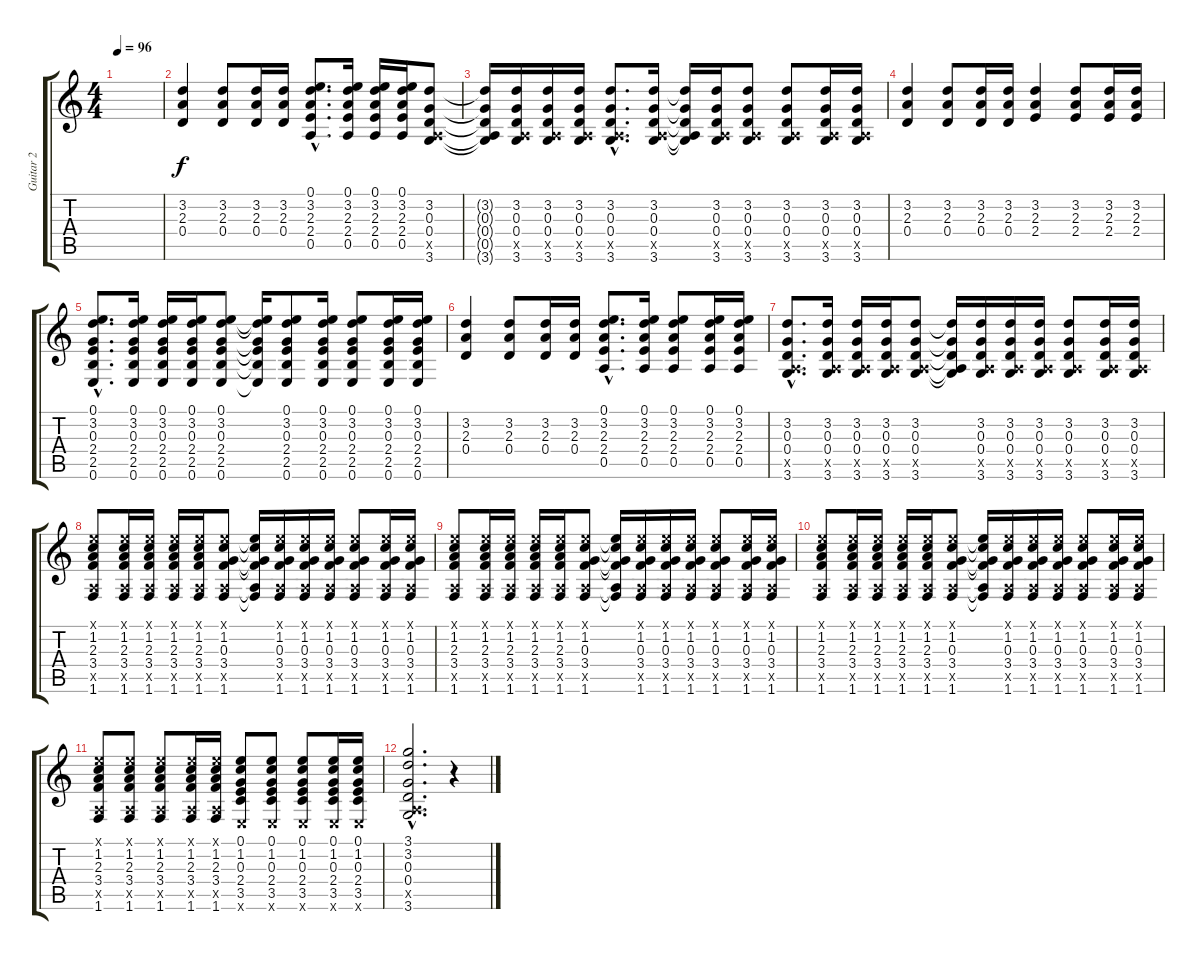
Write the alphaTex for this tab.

\track ("Guitar 2" "Guitar 2") {instrument acousticguitarnylon}
\staff {score tabs}
\tuning (E4 B3 G3 D3 A2 E2) {hide}
\ts (4 4)
\tempo 96
\clef g2
\ks c
|
(3.2 2.3 0.4).4{dy f} (3.2 2.3 0.4).8 (3.2 2.3 0.4).16 (3.2 2.3 0.4).16 (0.1{hac} 3.2{hac} 2.3{hac} 2.4{hac} 0.5{hac}).8{d} (0.1 3.2 2.3 2.4 0.5).16 (0.1 3.2 2.3 2.4 0.5).16 (0.1 3.2 2.3 2.4 0.5).16 (3.2 0.3 0.4 0.5{x} 3.6).8 |
(3.2{t} 0.3{t} 0.4{t} 0.5{t} 3.6{t}).16 (3.2 0.3 0.4 0.5{x} 3.6).16 (3.2 0.3 0.4 0.5{x} 3.6).16 (3.2 0.3 0.4 0.5{x} 3.6).16 (3.2{hac} 0.3{hac} 0.4{hac} 0.5{hac x} 3.6{hac}).8{d} (3.2 0.3 0.4 0.5{x} 3.6).16 (3.2{t} 0.3{t} 0.4{t} 0.5{t} 3.6{t}).16 (3.2 0.3 0.4 0.5{x} 3.6).16 (3.2 0.3 0.4 0.5{x} 3.6).8 (3.2 0.3 0.4 0.5{x} 3.6).8 (3.2 0.3 0.4 0.5{x} 3.6).16 (3.2 0.3 0.4 0.5{x} 3.6).16 |
(3.2 2.3 0.4).4 (3.2 2.3 0.4).8 (3.2 2.3 0.4).16 (3.2 2.3 0.4).16 (3.2 2.3 2.4).4 (3.2 2.3 2.4).8 (3.2 2.3 2.4).16 (3.2 2.3 2.4).16 |
(0.1{hac} 3.2{hac} 0.3{hac} 2.4{hac} 2.5{hac} 0.6{hac}).8{d} (0.1 3.2 0.3 2.4 2.5 0.6).16 (0.1 3.2 0.3 2.4 2.5 0.6).16 (0.1 3.2 0.3 2.4 2.5 0.6).16 (0.1 3.2 0.3 2.4 2.5 0.6).8 (0.1{t} 3.2{t} 0.3{t} 2.4{t} 2.5{t} 0.6{t}).16 (0.1 3.2 0.3 2.4 2.5 0.6).8 (0.1 3.2 0.3 2.4 2.5 0.6).16 (0.1 3.2 0.3 2.4 2.5 0.6).8 (0.1 3.2 0.3 2.4 2.5 0.6).16 (0.1 3.2 0.3 2.4 2.5 0.6).16 |
(3.2 2.3 0.4).4 (3.2 2.3 0.4).8 (3.2 2.3 0.4).16 (3.2 2.3 0.4).16 (0.1{hac} 3.2{hac} 2.3{hac} 2.4{hac} 0.5{hac}).8{d} (0.1 3.2 2.3 2.4 0.5).16 (0.1 3.2 2.3 2.4 0.5).8 (0.1 3.2 2.3 2.4 0.5).16 (0.1 3.2 2.3 2.4 0.5).16 |
(3.2{hac} 0.3{hac} 0.4{hac} 0.5{hac x} 3.6{hac}).8{d} (3.2 0.3 0.4 0.5{x} 3.6).16 (3.2 0.3 0.4 0.5{x} 3.6).16 (3.2 0.3 0.4 0.5{x} 3.6).16 (3.2 0.3 0.4 0.5{x} 3.6).8 (3.2{t} 0.3{t} 0.4{t} 0.5{t} 3.6{t}).16 (3.2 0.3 0.4 0.5{x} 3.6).16 (3.2 0.3 0.4 0.5{x} 3.6).16 (3.2 0.3 0.4 0.5{x} 3.6).16 (3.2 0.3 0.4 0.5{x} 3.6).8 (3.2 0.3 0.4 0.5{x} 3.6).16 (3.2 0.3 0.4 0.5{x} 3.6).16 |
(0.1{x} 1.2 2.3 3.4 0.5{x} 1.6).8 (0.1{x} 1.2 2.3 3.4 0.5{x} 1.6).16 (0.1{x} 1.2 2.3 3.4 0.5{x} 1.6).16 (0.1{x} 1.2 2.3 3.4 0.5{x} 1.6).16 (0.1{x} 1.2 2.3 3.4 0.5{x} 1.6).16 (0.1{x} 1.2 0.3 3.4 0.5{x} 1.6).8 (0.1{t} 1.2{t} 0.3{t} 3.4{t} 0.5{t} 1.6{t}).16 (0.1{x} 1.2 0.3 3.4 0.5{x} 1.6).16 (0.1{x} 1.2 0.3 3.4 0.5{x} 1.6).16 (0.1{x} 1.2 0.3 3.4 0.5{x} 1.6).16 (0.1{x} 1.2 0.3 3.4 0.5{x} 1.6).8 (0.1{x} 1.2 0.3 3.4 0.5{x} 1.6).16 (0.1{x} 1.2 0.3 3.4 0.5{x} 1.6).16 |
(0.1{x} 1.2 2.3 3.4 0.5{x} 1.6).8 (0.1{x} 1.2 2.3 3.4 0.5{x} 1.6).16 (0.1{x} 1.2 2.3 3.4 0.5{x} 1.6).16 (0.1{x} 1.2 2.3 3.4 0.5{x} 1.6).16 (0.1{x} 1.2 2.3 3.4 0.5{x} 1.6).16 (0.1{x} 1.2 0.3 3.4 0.5{x} 1.6).8 (0.1{t} 1.2{t} 0.3{t} 3.4{t} 0.5{t} 1.6{t}).16 (0.1{x} 1.2 0.3 3.4 0.5{x} 1.6).16 (0.1{x} 1.2 0.3 3.4 0.5{x} 1.6).16 (0.1{x} 1.2 0.3 3.4 0.5{x} 1.6).16 (0.1{x} 1.2 0.3 3.4 0.5{x} 1.6).8 (0.1{x} 1.2 0.3 3.4 0.5{x} 1.6).16 (0.1{x} 1.2 0.3 3.4 0.5{x} 1.6).16 |
(0.1{x} 1.2 2.3 3.4 0.5{x} 1.6).8 (0.1{x} 1.2 2.3 3.4 0.5{x} 1.6).16 (0.1{x} 1.2 2.3 3.4 0.5{x} 1.6).16 (0.1{x} 1.2 2.3 3.4 0.5{x} 1.6).16 (0.1{x} 1.2 2.3 3.4 0.5{x} 1.6).16 (0.1{x} 1.2 0.3 3.4 0.5{x} 1.6).8 (0.1{t} 1.2{t} 0.3{t} 3.4{t} 0.5{t} 1.6{t}).16 (0.1{x} 1.2 0.3 3.4 0.5{x} 1.6).16 (0.1{x} 1.2 0.3 3.4 0.5{x} 1.6).16 (0.1{x} 1.2 0.3 3.4 0.5{x} 1.6).16 (0.1{x} 1.2 0.3 3.4 0.5{x} 1.6).8 (0.1{x} 1.2 0.3 3.4 0.5{x} 1.6).16 (0.1{x} 1.2 0.3 3.4 0.5{x} 1.6).16 |
(0.1{x} 1.2 2.3 3.4 0.5{x} 1.6).8 (0.1{x} 1.2 2.3 3.4 0.5{x} 1.6).8 (0.1{x} 1.2 2.3 3.4 0.5{x} 1.6).8 (0.1{x} 1.2 2.3 3.4 0.5{x} 1.6).16 (0.1{x} 1.2 2.3 3.4 0.5{x} 1.6).16 (0.1 1.2 0.3 2.4 3.5 0.6{x}).8 (0.1 1.2 0.3 2.4 3.5 0.6{x}).8 (0.1 1.2 0.3 2.4 3.5 0.6{x}).8 (0.1 1.2 0.3 2.4 3.5 0.6{x}).16 (0.1 1.2 0.3 2.4 3.5 0.6{x}).16 |
(3.1{hac} 3.2{hac} 0.3{hac} 0.4{hac} 0.5{hac x} 3.6{hac}).2{d} r.4
